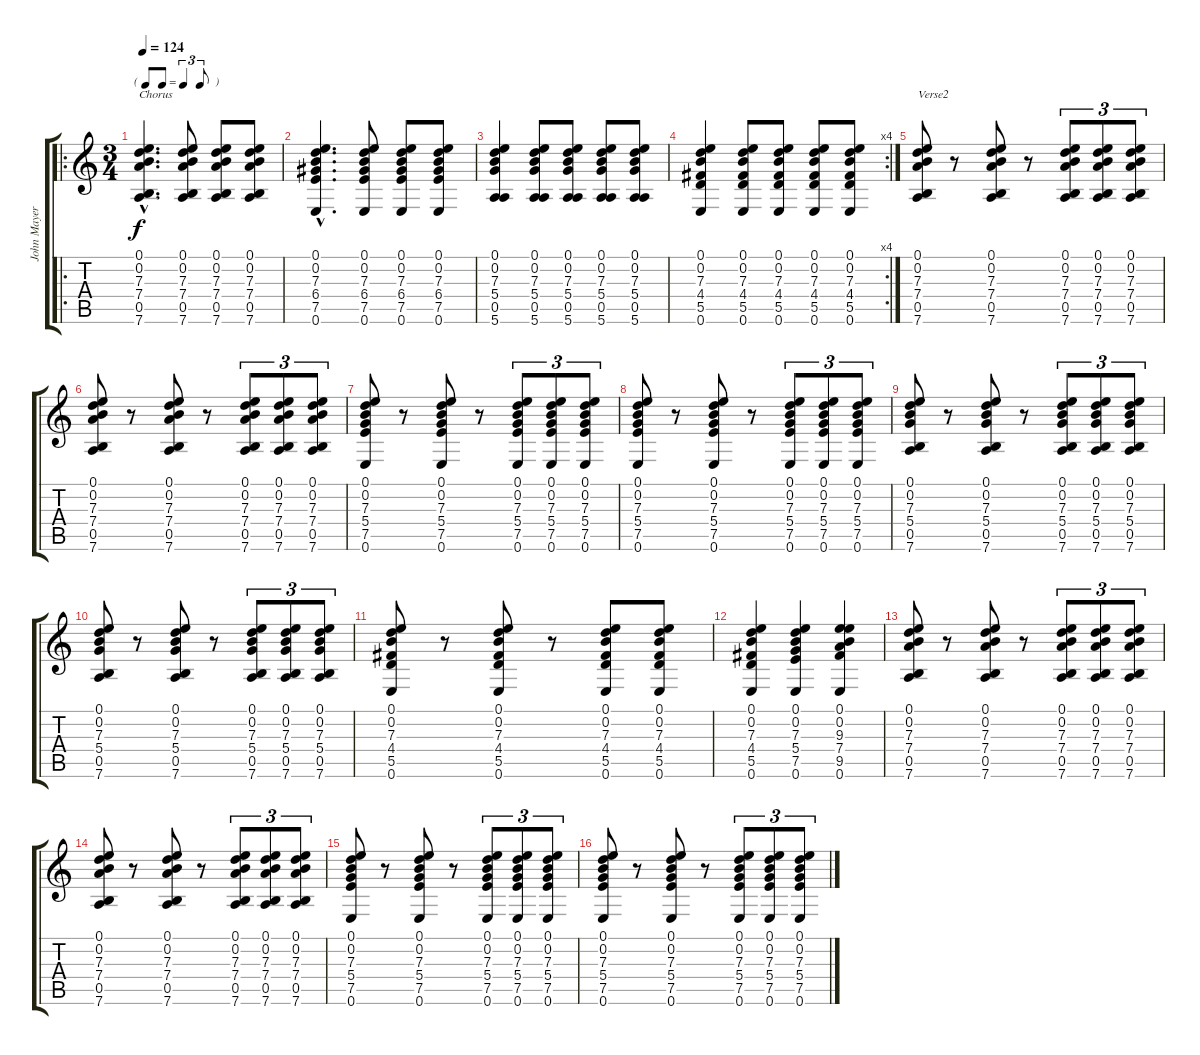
\track ("John Mayer" "John Mayer") {instrument acousticguitarsteel}
\staff {score tabs}
\tuning (E4 B3 G3 D3 A2 E2) {hide}
\ro
\ts (3 4)
\tf triplet8th
\tempo 124
\clef g2
\ks c
(0.1{hac} 0.2{hac} 7.3{hac} 7.4{hac} 0.5{hac} 7.6{hac}).4{d txt "Chorus" dy f} (0.1 0.2 7.3 7.4 0.5 7.6).8 (0.1 0.2 7.3 7.4 0.5 7.6).8 (0.1 0.2 7.3 7.4 0.5 7.6).8 |
(0.1{hac} 0.2{hac} 7.3{hac} 6.4{hac} 7.5{hac} 0.6{hac}).4{d} (0.1 0.2 7.3 6.4 7.5 0.6).8 (0.1 0.2 7.3 6.4 7.5 0.6).8 (0.1 0.2 7.3 6.4 7.5 0.6).8 |
(0.1 0.2 7.3 5.4 0.5 5.6).4 (0.1 0.2 7.3 5.4 0.5 5.6).8 (0.1 0.2 7.3 5.4 0.5 5.6).8 (0.1 0.2 7.3 5.4 0.5 5.6).8 (0.1 0.2 7.3 5.4 0.5 5.6).8 |
\rc 4
(0.1 0.2 7.3 4.4 5.5 0.6).4 (0.1 0.2 7.3 4.4 5.5 0.6).8 (0.1 0.2 7.3 4.4 5.5 0.6).8 (0.1 0.2 7.3 4.4 5.5 0.6).8 (0.1 0.2 7.3 4.4 5.5 0.6).8 |
(0.1 0.2 7.3 7.4 0.5 7.6).8{txt "Verse2"} r.8 (0.1 0.2 7.3 7.4 0.5 7.6).8 r.8 (0.1 0.2 7.3 7.4 0.5 7.6).8{tu (3 2)} (0.1 0.2 7.3 7.4 0.5 7.6).8{tu (3 2)} (0.1 0.2 7.3 7.4 0.5 7.6).8{tu (3 2)} |
(0.1 0.2 7.3 7.4 0.5 7.6).8 r.8 (0.1 0.2 7.3 7.4 0.5 7.6).8 r.8 (0.1 0.2 7.3 7.4 0.5 7.6).8{tu (3 2)} (0.1 0.2 7.3 7.4 0.5 7.6).8{tu (3 2)} (0.1 0.2 7.3 7.4 0.5 7.6).8{tu (3 2)} |
(0.1 0.2 7.3 5.4 7.5 0.6).8 r.8 (0.1 0.2 7.3 5.4 7.5 0.6).8 r.8 (0.1 0.2 7.3 5.4 7.5 0.6).8{tu (3 2)} (0.1 0.2 7.3 5.4 7.5 0.6).8{tu (3 2)} (0.1 0.2 7.3 5.4 7.5 0.6).8{tu (3 2)} |
(0.1 0.2 7.3 5.4 7.5 0.6).8 r.8 (0.1 0.2 7.3 5.4 7.5 0.6).8 r.8 (0.1 0.2 7.3 5.4 7.5 0.6).8{tu (3 2)} (0.1 0.2 7.3 5.4 7.5 0.6).8{tu (3 2)} (0.1 0.2 7.3 5.4 7.5 0.6).8{tu (3 2)} |
(0.1 0.2 7.3 5.4 0.5 7.6).8 r.8 (0.1 0.2 7.3 5.4 0.5 7.6).8 r.8 (0.1 0.2 7.3 5.4 0.5 7.6).8{tu (3 2)} (0.1 0.2 7.3 5.4 0.5 7.6).8{tu (3 2)} (0.1 0.2 7.3 5.4 0.5 7.6).8{tu (3 2)} |
(0.1 0.2 7.3 5.4 0.5 7.6).8 r.8 (0.1 0.2 7.3 5.4 0.5 7.6).8 r.8 (0.1 0.2 7.3 5.4 0.5 7.6).8{tu (3 2)} (0.1 0.2 7.3 5.4 0.5 7.6).8{tu (3 2)} (0.1 0.2 7.3 5.4 0.5 7.6).8{tu (3 2)} |
(0.1 0.2 7.3 4.4 5.5 0.6).8 r.8 (0.1 0.2 7.3 4.4 5.5 0.6).8 r.8 (0.1 0.2 7.3 4.4 5.5 0.6).8 (0.1 0.2 7.3 4.4 5.5 0.6).8 |
(0.1 0.2 7.3 4.4 5.5 0.6).4 (0.1 0.2 7.3 5.4 7.5 0.6).4 (0.1 0.2 9.3 7.4 9.5 0.6).4 |
(0.1 0.2 7.3 7.4 0.5 7.6).8 r.8 (0.1 0.2 7.3 7.4 0.5 7.6).8 r.8 (0.1 0.2 7.3 7.4 0.5 7.6).8{tu (3 2)} (0.1 0.2 7.3 7.4 0.5 7.6).8{tu (3 2)} (0.1 0.2 7.3 7.4 0.5 7.6).8{tu (3 2)} |
(0.1 0.2 7.3 7.4 0.5 7.6).8 r.8 (0.1 0.2 7.3 7.4 0.5 7.6).8 r.8 (0.1 0.2 7.3 7.4 0.5 7.6).8{tu (3 2)} (0.1 0.2 7.3 7.4 0.5 7.6).8{tu (3 2)} (0.1 0.2 7.3 7.4 0.5 7.6).8{tu (3 2)} |
(0.1 0.2 7.3 5.4 7.5 0.6).8 r.8 (0.1 0.2 7.3 5.4 7.5 0.6).8 r.8 (0.1 0.2 7.3 5.4 7.5 0.6).8{tu (3 2)} (0.1 0.2 7.3 5.4 7.5 0.6).8{tu (3 2)} (0.1 0.2 7.3 5.4 7.5 0.6).8{tu (3 2)} |
(0.1 0.2 7.3 5.4 7.5 0.6).8 r.8 (0.1 0.2 7.3 5.4 7.5 0.6).8 r.8 (0.1 0.2 7.3 5.4 7.5 0.6).8{tu (3 2)} (0.1 0.2 7.3 5.4 7.5 0.6).8{tu (3 2)} (0.1 0.2 7.3 5.4 7.5 0.6).8{tu (3 2)}
